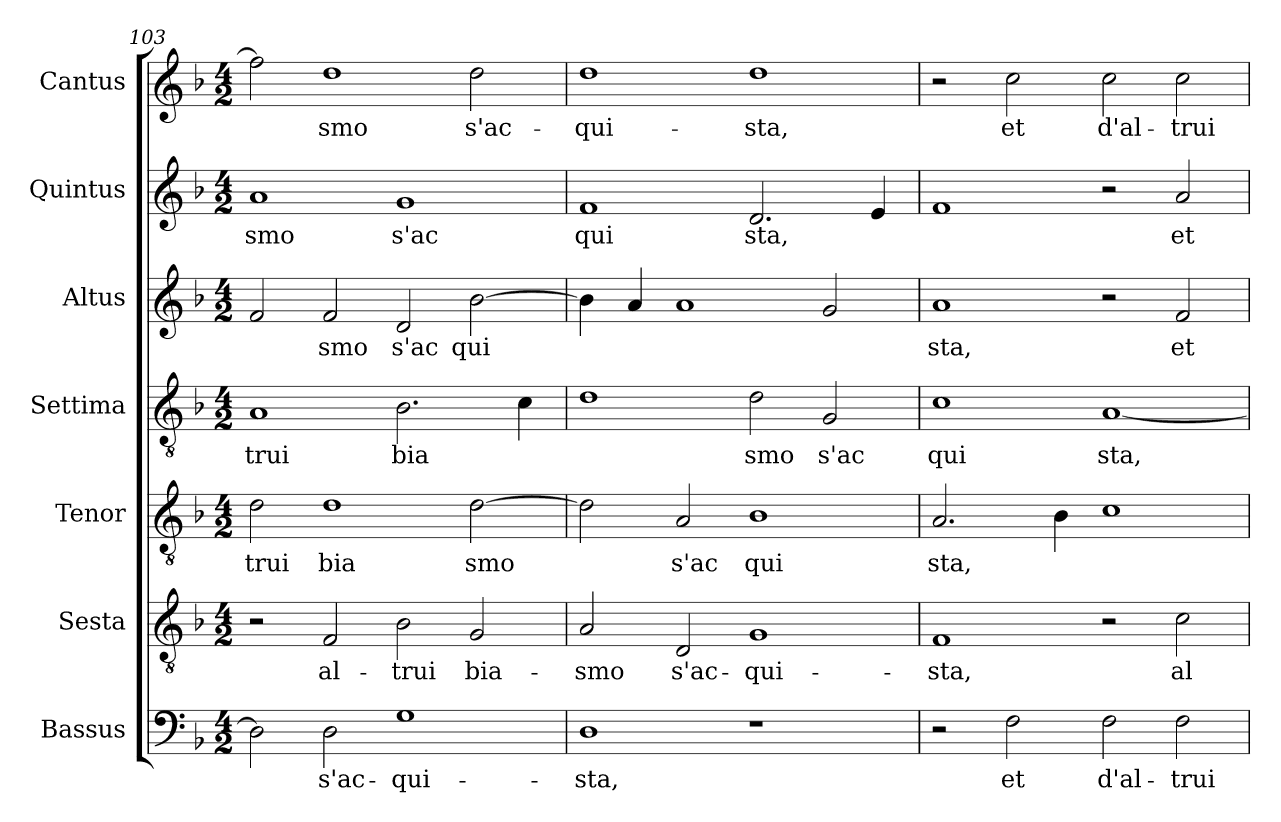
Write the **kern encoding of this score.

**kern	**text	**kern	**text	**kern	**text	**kern	**text	**kern	**text	**kern	**text	**kern	**text
*part7	*part7	*part6	*part6	*part5	*part5	*part4	*part4	*part3	*part3	*part2	*part2	*part1	*part1
*staff7	*staff7	*staff6	*staff6	*staff5	*staff5	*staff4	*staff4	*staff3	*staff3	*staff2	*staff2	*staff1	*staff1
*I"Bassus	*	*I"Sesta	*	*I"Tenor	*	*I"Settima	*	*I"Altus	*	*I"Quintus	*	*I"Cantus	*
*clefF4	*	*clefGv2	*	*clefGv2	*	*clefGv2	*	*clefG2	*	*clefG2	*	*clefG2	*
*k[b-]	*	*k[b-]	*	*k[b-]	*	*k[b-]	*	*k[b-]	*	*k[b-]	*	*k[b-]	*
*F:	*	*F:	*	*F:	*	*F:	*	*F:	*	*F:	*	*F:	*
*M4/2	*	*M4/2	*	*M4/2	*	*M4/2	*	*M4/2	*	*M4/2	*	*M4/2	*
=103	=103	=103	=103	=103	=103	=103	=103	=103	=103	=103	=103	=103	=103
!	!	!	!	!	!LO:LY:b:cj	!	!LO:LY:b:cj	!	!	!	!LO:LY:b:cj	!	!
2D\]	.	2r	.	2d\	trui	1A	trui	2f/	.	1a	smo	2ff\]	.
!	!LO:LY:b:cj	!	!LO:LY:b:cj	!	!LO:LY:b:cj	!	!	!	!LO:LY:b:cj	!	!	!	!LO:LY:b:cj
2D\	s'ac-	2F/	al-	1d	bia	.	.	2f/	smo	.	.	1dd	-smo
!	!LO:LY:b:cj	!	!LO:LY:b:cj	!	!	!	!LO:LY:b	!	!LO:LY:b:cj	!	!LO:LY:b:cj	!	!
1G	-qui-	2B-\	-trui	.	.	2.B-\	bia	2d/	s'ac	1g	s'ac	.	.
!	!	!	!LO:LY:b:cj	!	!LO:LY:b	!	!	!	!LO:LY:b	!	!	!	!LO:LY:b:cj
.	.	2G/	bia-	[>2d\	smo	.	.	[>2b-\	qui	.	.	2dd\	s'ac-
.	.	.	.	.	.	4c\	.	.	.	.	.	.	.
=104	=104	=104	=104	=104	=104	=104	=104	=104	=104	=104	=104	=104	=104
!	!LO:LY:b:cj	!	!LO:LY:b:cj	!	!	!	!	!	!	!	!LO:LY:b:cj	!	!LO:LY:b:cj
1D	-sta,	2A/	-smo	2d\]	.	1d	.	4b-\]	.	1f	qui	1dd	-qui-
.	.	.	.	.	.	.	.	4a/	.	.	.	.	.
!	!	!	!LO:LY:b:cj	!	!LO:LY:b:cj	!	!	!	!	!	!	!	!
.	.	2D/	s'ac-	2A/	s'ac	.	.	1a	.	.	.	.	.
!	!	!	!LO:LY:b:cj	!	!LO:LY:b:cj	!	!LO:LY:b:cj	!	!	!	!LO:LY:b	!	!LO:LY:b:cj
1r	.	1G	-qui-	1B-	qui	2d\	smo	.	.	2.d/	sta,	1dd	-sta,
!	!	!	!	!	!	!	!LO:LY:b:cj	!	!	!	!	!	!
.	.	.	.	.	.	2G/	s'ac	2g/	.	.	.	.	.
.	.	.	.	.	.	.	.	.	.	4e/	.	.	.
=105	=105	=105	=105	=105	=105	=105	=105	=105	=105	=105	=105	=105	=105
!	!	!	!LO:LY:b:cj	!	!LO:LY:b	!	!LO:LY:b:cj	!	!LO:LY:b:cj	!	!	!	!
2r	.	1F	-sta,	2.A/	sta,	1c	qui	1a	sta,	1f	.	2r	.
!	!LO:LY:b:cj	!	!	!	!	!	!	!	!	!	!	!	!LO:LY:b:cj
2F\	et	.	.	.	.	.	.	.	.	.	.	2cc\	et
.	.	.	.	4B-\	.	.	.	.	.	.	.	.	.
!	!LO:LY:b:cj	!	!	!	!	!	!LO:LY:b:cj	!	!	!	!	!	!LO:LY:b:cj
2F\	d'al-	2r	.	1c	.	[<1A	sta,	2r	.	2r	.	2cc\	d'al-
!	!LO:LY:b:cj	!	!LO:LY:b:cj	!	!	!	!	!	!LO:LY:b:cj	!	!LO:LY:b:cj	!	!LO:LY:b:cj
2F\	-trui	2c\	al-	.	.	.	.	2f/	et	2a/	et	2cc\	-trui
=	=	=	=	=	=	=	=	=	=	=	=	=	=
*-	*-	*-	*-	*-	*-	*-	*-	*-	*-	*-	*-	*-	*-
